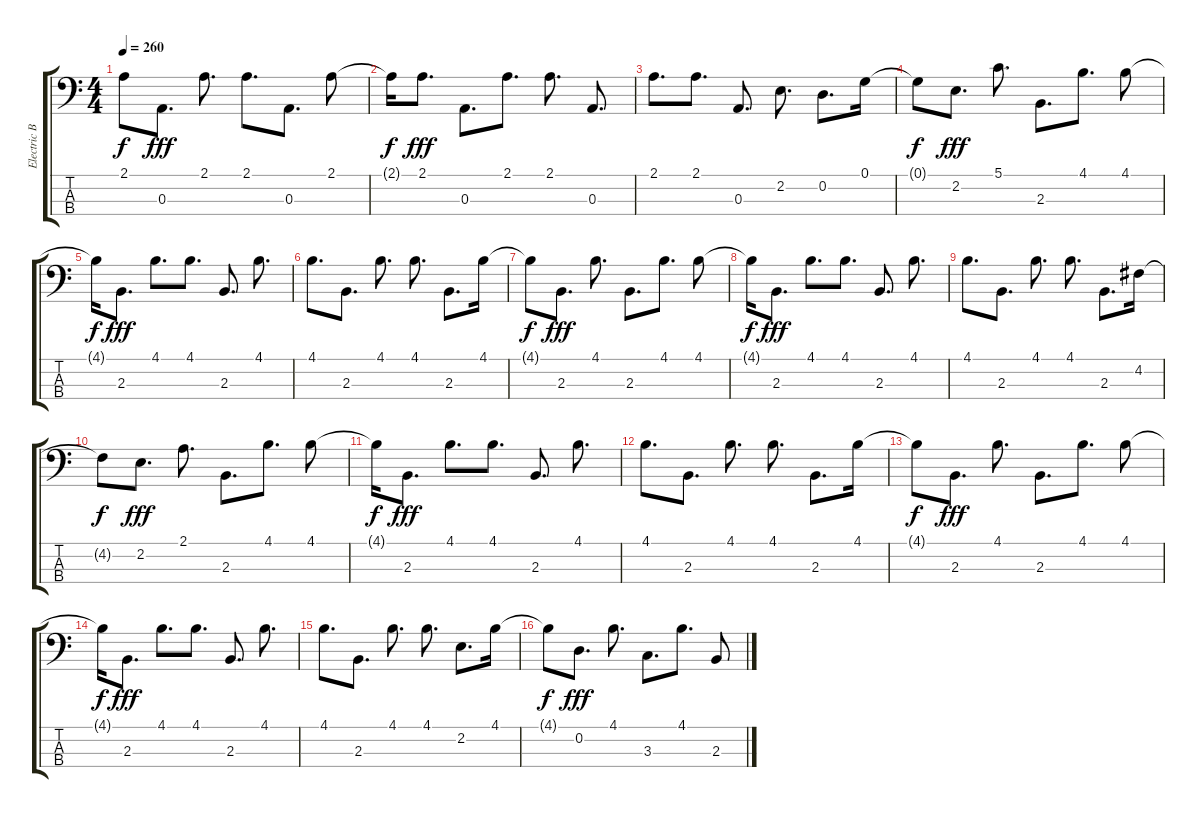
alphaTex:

\track ("Electric Bass" "Electric B") {instrument electricbassfinger}
\staff {score tabs}
\tuning (G2 D2 A1 E1) {hide}
\ts (4 4)
\tempo 260
\clef f4
\ks c
2.1{t}.8{dy f} 0.3.8{d dy fff} 2.1.8{d} 2.1.8{d} 0.3.8{d} 2.1.8 |
2.1{t}.16{dy f} 2.1.8{d dy fff} 0.3.8{d} 2.1.8{d} 2.1.8{d} 0.3.8{d} |
2.1.8{d} 2.1.8{d} 0.3.8{d} 2.2.8{d} 0.2.8{d} 0.1.16 |
0.1{t}.8{dy f} 2.2.8{d dy fff} 5.1.8{d} 2.3.8{d} 4.1.8{d} 4.1.8 |
4.1{t}.16{dy f} 2.3.8{d dy fff} 4.1.8{d} 4.1.8{d} 2.3.8{d} 4.1.8{d} |
4.1.8{d} 2.3.8{d} 4.1.8{d} 4.1.8{d} 2.3.8{d} 4.1.16 |
4.1{t}.8{dy f} 2.3.8{d dy fff} 4.1.8{d} 2.3.8{d} 4.1.8{d} 4.1.8 |
4.1{t}.16{dy f} 2.3.8{d dy fff} 4.1.8{d} 4.1.8{d} 2.3.8{d} 4.1.8{d} |
4.1.8{d} 2.3.8{d} 4.1.8{d} 4.1.8{d} 2.3.8{d} 4.2.16 |
4.2{t}.8{dy f} 2.2.8{d dy fff} 2.1.8{d} 2.3.8{d} 4.1.8{d} 4.1.8 |
4.1{t}.16{dy f} 2.3.8{d dy fff} 4.1.8{d} 4.1.8{d} 2.3.8{d} 4.1.8{d} |
4.1.8{d} 2.3.8{d} 4.1.8{d} 4.1.8{d} 2.3.8{d} 4.1.16 |
4.1{t}.8{dy f} 2.3.8{d dy fff} 4.1.8{d} 2.3.8{d} 4.1.8{d} 4.1.8 |
4.1{t}.16{dy f} 2.3.8{d dy fff} 4.1.8{d} 4.1.8{d} 2.3.8{d} 4.1.8{d} |
4.1.8{d} 2.3.8{d} 4.1.8{d} 4.1.8{d} 2.2.8{d} 4.1.16 |
4.1{t}.8{dy f} 0.2.8{d dy fff} 4.1.8{d} 3.3.8{d} 4.1.8{d} 2.3.8
